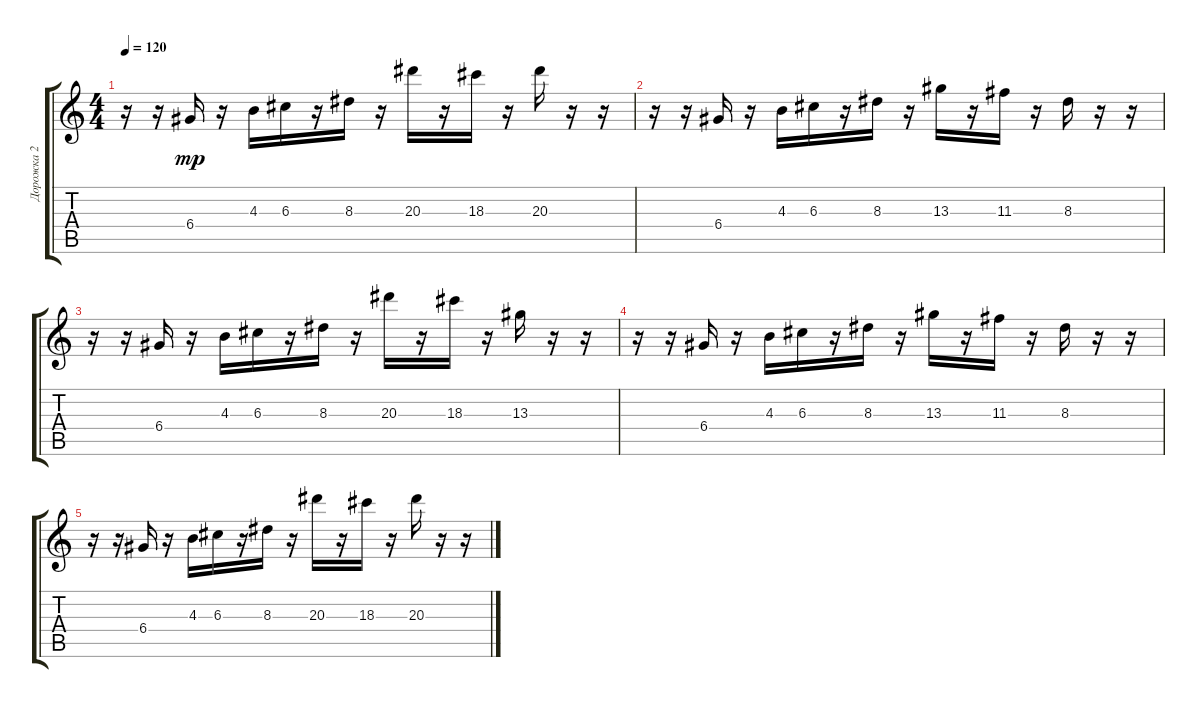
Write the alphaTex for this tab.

\track ("Дорожка 2" "Дорожка 2") {instrument synthbass1}
\staff {score tabs}
\tuning (E4 B3 G3 D3 A2 E2) {hide}
\ts (4 4)
\tempo 120
\clef g2
\ks c
r.16{dy mp} r.16 6.4.16 r.16 4.3.16 6.3.16 r.16 8.3.16 r.16 20.3.16 r.16 18.3.16 r.16 20.3.16 r.16 r.16 |
r.16 r.16 6.4.16 r.16 4.3.16 6.3.16 r.16 8.3.16 r.16 13.3.16 r.16 11.3.16 r.16 8.3.16 r.16 r.16 |
r.16 r.16 6.4.16 r.16 4.3.16 6.3.16 r.16 8.3.16 r.16 20.3.16 r.16 18.3.16 r.16 13.3.16 r.16 r.16 |
r.16 r.16 6.4.16 r.16 4.3.16 6.3.16 r.16 8.3.16 r.16 13.3.16 r.16 11.3.16 r.16 8.3.16 r.16 r.16 |
r.16 r.16 6.4.16 r.16 4.3.16 6.3.16 r.16 8.3.16 r.16 20.3.16 r.16 18.3.16 r.16 20.3.16 r.16 r.16
